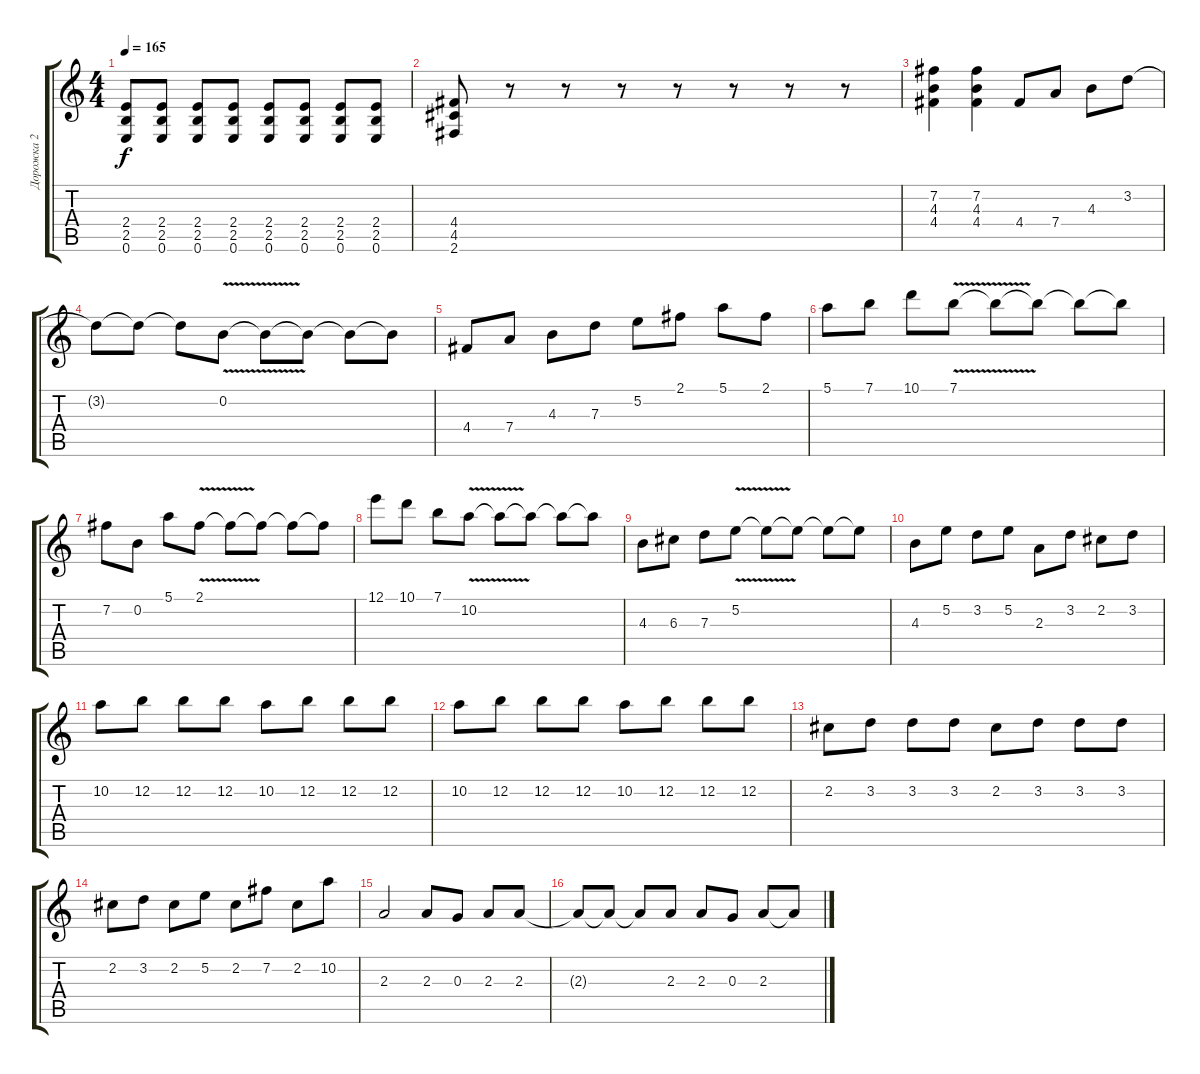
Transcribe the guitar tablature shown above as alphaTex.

\track ("Дорожка 2" "Дорожка 2") {instrument distortionguitar}
\staff {score tabs}
\tuning (E4 B3 G3 D3 A2 E2) {hide}
\ts (4 4)
\tempo 165
\clef g2
\ks c
(2.4 2.5 0.6).8{dy f} (2.4 2.5 0.6).8 (2.4 2.5 0.6).8 (2.4 2.5 0.6).8 (2.4 2.5 0.6).8 (2.4 2.5 0.6).8 (2.4 2.5 0.6).8 (2.4 2.5 0.6).8 |
(4.4 4.5 2.6).8 r.8 r.8 r.8 r.8 r.8 r.8 r.8 |
(7.2 4.3 4.4).4 (7.2 4.3 4.4).4 4.4.8 7.4.8 4.3.8 3.2.8 |
3.2{t}.8 3.2{t}.8 3.2{t}.8 0.2{v}.8 0.2{t}.8 0.2{t}.8 0.2{t}.8 0.2{t}.8 |
4.4.8 7.4.8 4.3.8 7.3.8 5.2.8 2.1.8 5.1.8 2.1.8 |
5.1.8 7.1.8 10.1.8 7.1{v}.8 7.1{t}.8 7.1{t}.8 7.1{t}.8 7.1{t}.8 |
7.2.8 0.2.8 5.1.8 2.1{v}.8 2.1{t}.8 2.1{t}.8 2.1{t}.8 2.1{t}.8 |
12.1.8 10.1.8 7.1.8 10.2{v}.8 10.2{t}.8 10.2{t}.8 10.2{t}.8 10.2{t}.8 |
4.3.8 6.3.8 7.3.8 5.2{v}.8 5.2{t}.8 5.2{t}.8 5.2{t}.8 5.2{t}.8 |
4.3.8 5.2.8 3.2.8 5.2.8 2.3.8 3.2.8 2.2.8 3.2.8 |
10.2.8 12.2.8 12.2.8 12.2.8 10.2.8 12.2.8 12.2.8 12.2.8 |
10.2.8 12.2.8 12.2.8 12.2.8 10.2.8 12.2.8 12.2.8 12.2.8 |
2.2.8 3.2.8 3.2.8 3.2.8 2.2.8 3.2.8 3.2.8 3.2.8 |
2.2.8 3.2.8 2.2.8 5.2.8 2.2.8 7.2.8 2.2.8 10.2.8 |
2.3.2 2.3.8 0.3.8 2.3.8 2.3.8 |
2.3{t}.8 2.3{t}.8 2.3{t}.8 2.3.8 2.3.8 0.3.8 2.3.8 2.3{t}.8
